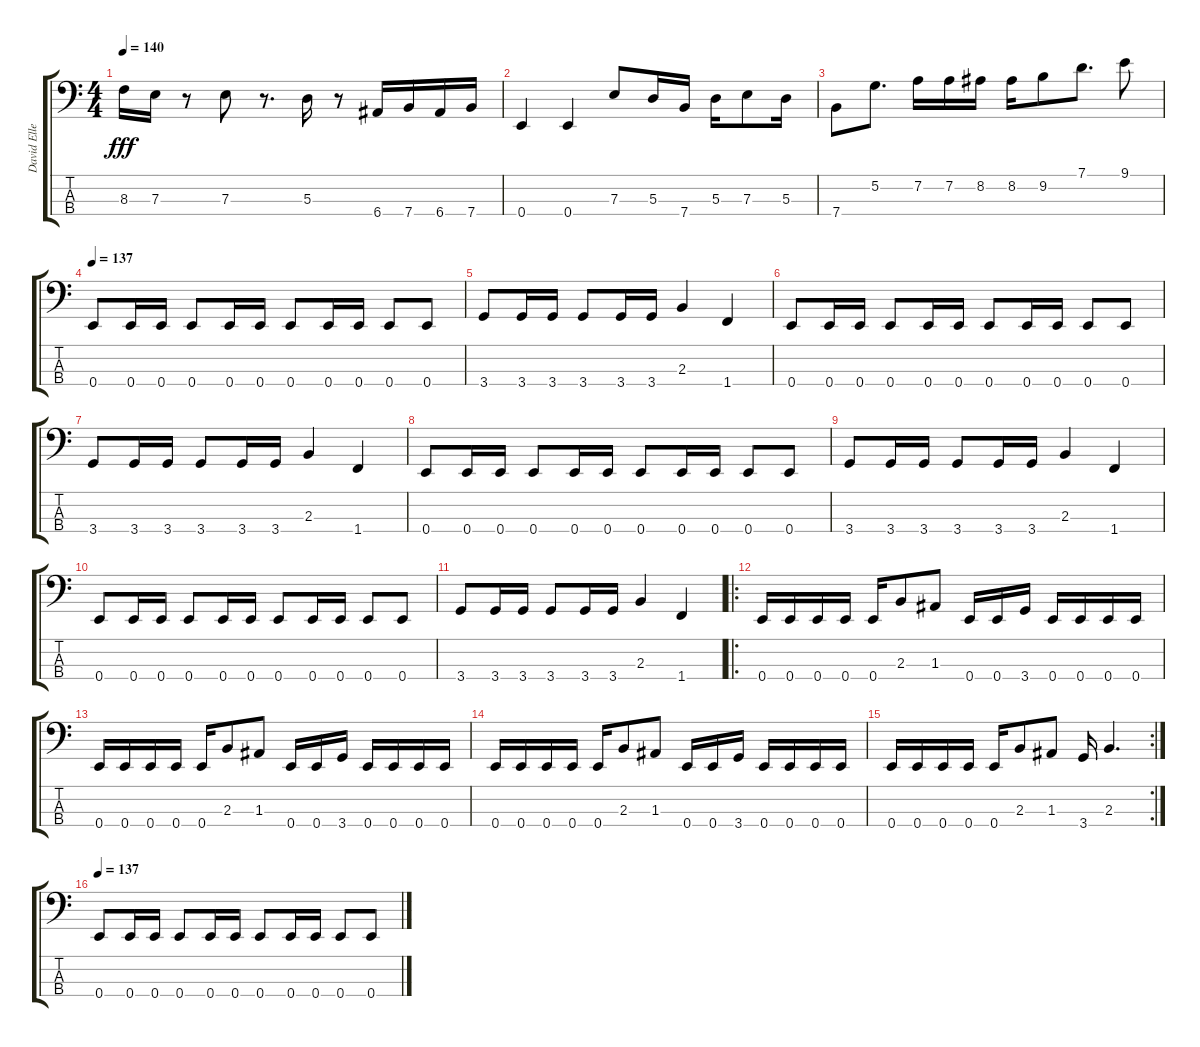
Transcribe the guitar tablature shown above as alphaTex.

\track ("David Ellefson" "David Elle") {instrument electricbassfinger}
\staff {score tabs}
\tuning (G2 D2 A1 E1) {hide}
\ts (4 4)
\tempo 140
\clef f4
\ks c
8.3.16{dy fff} 7.3.16 r.8 7.3.8 r.8{d} 5.3.16 r.8 6.4.16 7.4.16 6.4.16 7.4.16 |
0.4.4 0.4.4 7.3.8 5.3.16 7.4.16 5.3.16 7.3.8 5.3.16 |
7.4.8 5.2.8{d} 7.2.16 7.2.16 8.2.16 8.2.16 9.2.8 7.1.8{d} 9.1.8 |
\tempo 137
0.4.8 0.4.16 0.4.16 0.4.8 0.4.16 0.4.16 0.4.8 0.4.16 0.4.16 0.4.8 0.4.8 |
3.4.8 3.4.16 3.4.16 3.4.8 3.4.16 3.4.16 2.3.4 1.4.4 |
0.4.8 0.4.16 0.4.16 0.4.8 0.4.16 0.4.16 0.4.8 0.4.16 0.4.16 0.4.8 0.4.8 |
3.4.8 3.4.16 3.4.16 3.4.8 3.4.16 3.4.16 2.3.4 1.4.4 |
0.4.8 0.4.16 0.4.16 0.4.8 0.4.16 0.4.16 0.4.8 0.4.16 0.4.16 0.4.8 0.4.8 |
3.4.8 3.4.16 3.4.16 3.4.8 3.4.16 3.4.16 2.3.4 1.4.4 |
0.4.8 0.4.16 0.4.16 0.4.8 0.4.16 0.4.16 0.4.8 0.4.16 0.4.16 0.4.8 0.4.8 |
3.4.8 3.4.16 3.4.16 3.4.8 3.4.16 3.4.16 2.3.4 1.4.4 |
\ro
0.4.16 0.4.16 0.4.16 0.4.16 0.4.16 2.3.8 1.3.8 0.4.16 0.4.16 3.4.16 0.4.16 0.4.16 0.4.16 0.4.16 |
0.4.16 0.4.16 0.4.16 0.4.16 0.4.16 2.3.8 1.3.8 0.4.16 0.4.16 3.4.16 0.4.16 0.4.16 0.4.16 0.4.16 |
0.4.16 0.4.16 0.4.16 0.4.16 0.4.16 2.3.8 1.3.8 0.4.16 0.4.16 3.4.16 0.4.16 0.4.16 0.4.16 0.4.16 |
\rc 2
0.4.16 0.4.16 0.4.16 0.4.16 0.4.16 2.3.8 1.3.8 3.4.16 2.3.4{d} |
\tempo 137
0.4.8 0.4.16 0.4.16 0.4.8 0.4.16 0.4.16 0.4.8 0.4.16 0.4.16 0.4.8 0.4.8
